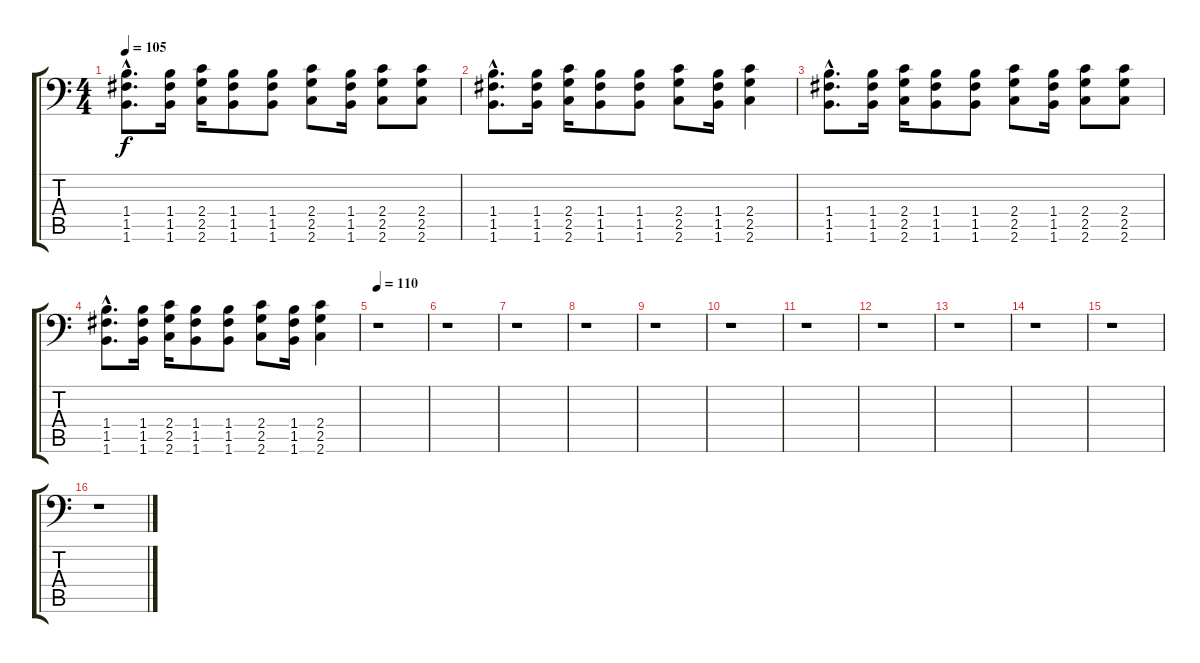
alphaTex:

\track "" {instrument overdrivenguitar}
\staff {score tabs}
\tuning (C4 G3 Eb3 Bb2 F2 Bb1) {hide}
\ts (4 4)
\tempo 105
\clef f4
\ks c
(1.4{hac} 1.5{hac} 1.6{hac}).8{d dy f} (1.4 1.5 1.6).16 (2.4 2.5 2.6).16 (1.4 1.5 1.6).8 (1.4 1.5 1.6).8 (2.4 2.5 2.6).8 (1.4 1.5 1.6).16 (2.4 2.5 2.6).8 (2.4 2.5 2.6).8 |
(1.4{hac} 1.5{hac} 1.6{hac}).8{d} (1.4 1.5 1.6).16 (2.4 2.5 2.6).16 (1.4 1.5 1.6).8 (1.4 1.5 1.6).8 (2.4 2.5 2.6).8 (1.4 1.5 1.6).16 (2.4 2.5 2.6).4 |
(1.4{hac} 1.5{hac} 1.6{hac}).8{d} (1.4 1.5 1.6).16 (2.4 2.5 2.6).16 (1.4 1.5 1.6).8 (1.4 1.5 1.6).8 (2.4 2.5 2.6).8 (1.4 1.5 1.6).16 (2.4 2.5 2.6).8 (2.4 2.5 2.6).8 |
(1.4{hac} 1.5{hac} 1.6{hac}).8{d} (1.4 1.5 1.6).16 (2.4 2.5 2.6).16 (1.4 1.5 1.6).8 (1.4 1.5 1.6).8 (2.4 2.5 2.6).8 (1.4 1.5 1.6).16 (2.4 2.5 2.6).4 |
\tempo 110
r.1 |
r.1 |
r.1 |
r.1 |
r.1 |
r.1 |
r.1 |
r.1 |
r.1 |
r.1 |
r.1 |
r.1
